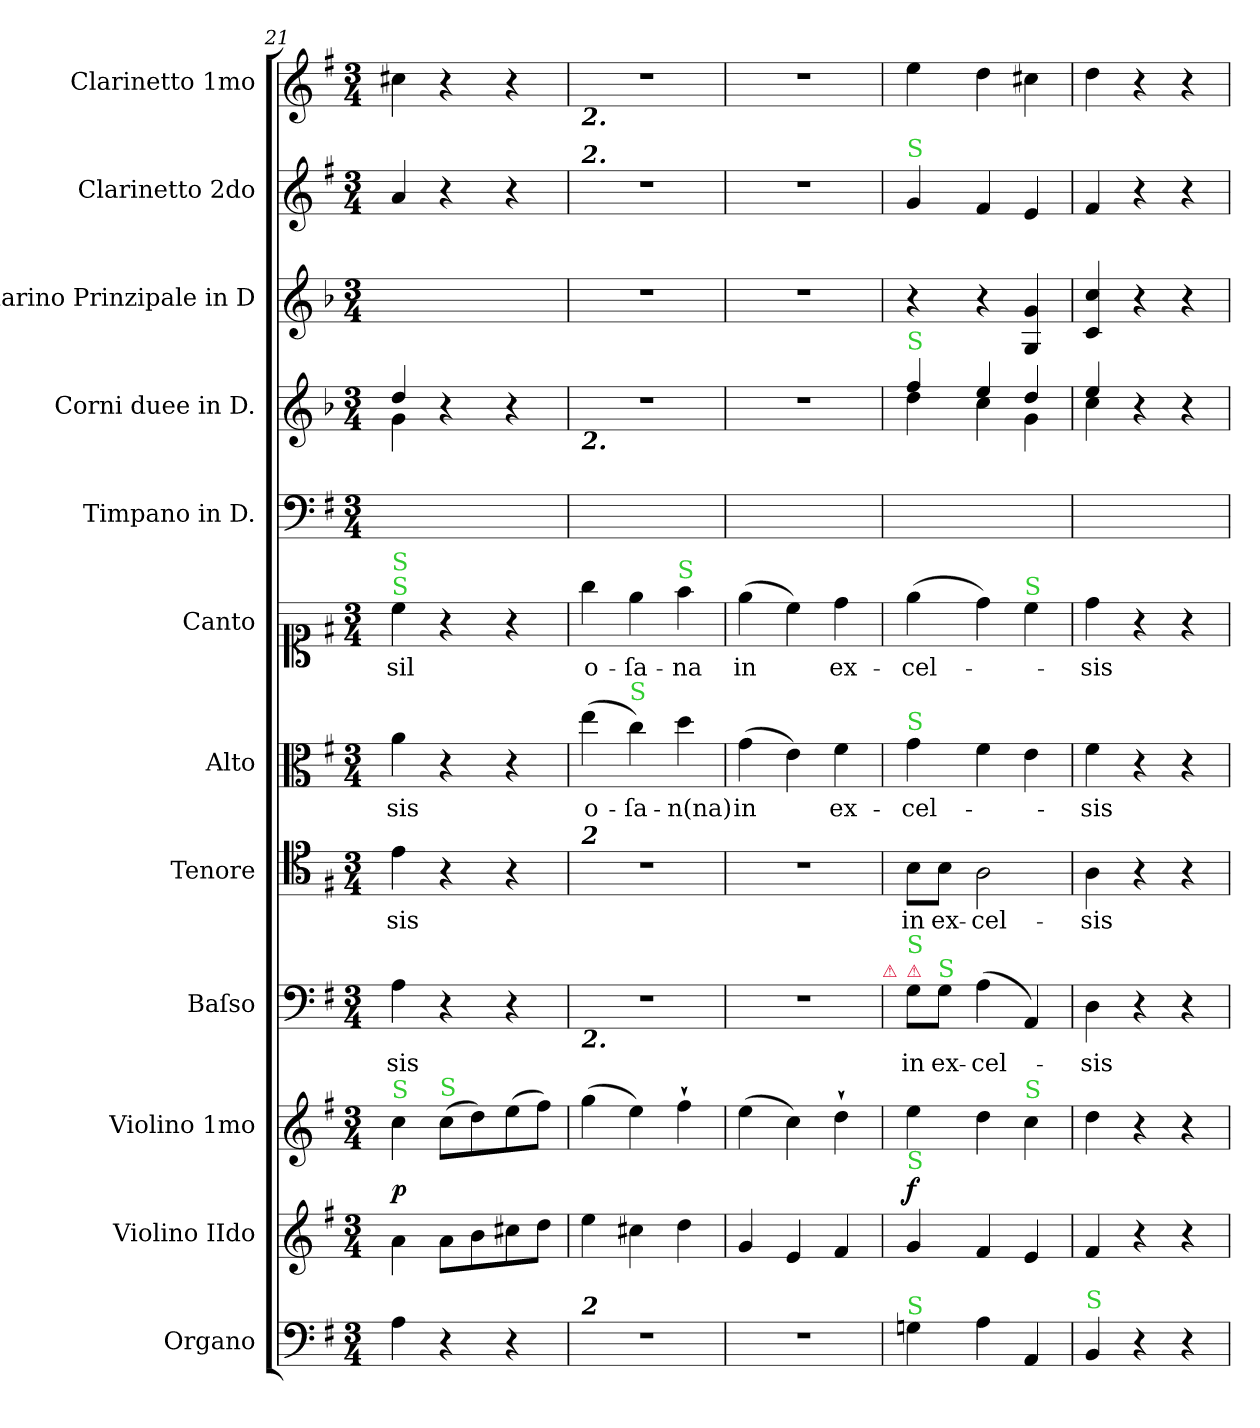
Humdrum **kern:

**kern	**kern	**dynam	**kern	**kern	**text	**kern	**text	**kern	**text	**kern	**text	**kern	**kern	**kern	**kern	**kern
*part12	*part11	*part11	*part10	*part9	*part9	*part8	*part8	*part7	*part7	*part6	*part6	*part5	*part4	*part3	*part2	*part1
*staff12	*staff11	*staff11	*staff10	*staff9	*staff9	*staff8	*staff8	*staff7	*staff7	*staff6	*staff6	*staff5	*staff4	*staff3	*staff2	*staff1
*I"Organo	*I"Violino IIdo	*	*I"Violino 1mo	*I"Baſso	*	*I"Tenore	*	*I"Alto	*	*I"Canto	*	*I"Timpano in D.	*I"Corni duee in D.	*I"Clarino Prinzipale in D	*I"Clarinetto 2do	*I"Clarinetto 1mo
*I'Org.	*I'Vn II	*	*	*I'B.	*	*I'T.	*	*I'A.	*	*I'C.	*	*I'Timp.	*	*I'Cl. in D	*	*I'Cl. I
*clefF4	*clefG2	*	*clefG2	*clefF4	*	*clefC4	*	*clefC3	*	*clefC1	*	*clefF4	*clefG2	*clefG2	*clefG2	*clefG2
*	*	*	*	*	*	*	*	*	*	*	*	*	*ITrd6c10	*ITrd6c10	*	*
*k[f#]	*k[f#]	*	*k[f#]	*k[f#]	*	*k[f#]	*	*k[f#]	*	*k[f#]	*	*k[f#]	*k[f#]	*k[f#]	*k[f#]	*k[f#]
*M3/4	*M3/4	*	*M3/4	*M3/4	*	*M3/4	*	*M3/4	*	*M3/4	*	*M3/4	*M3/4	*M3/4	*M3/4	*M3/4
=21	=21	=21	=21	=21	=21	=21	=21	=21	=21	=21	=21	=21	=21	=21	=21	=21
!	!	!	!	!	!	!	!	!	!	!LO:TX:a:color=limegreen:t=S	!	!	!	!	!	!
!	!	!	!	!	!	!	!	!	!	!LO:TX:a:color=limegreen:t=S	!	!	!	!	!	!
!	!	!	!LO:TX:a:color=limegreen:t=S	!	!	!	!	!	!	!	!	!	!	!	!	!
!	!	!LO:DY:a	!	!	!	!	!LO:LY:i	!	!	!	!	!	!	!	!	!
*	*	*	*	*	*	*	*	*	*	*	*	*	*^	*	*	*
4A\	4a\	p	4cc\	4A\	-sis	4e\	-sis	4a\	-sis	4cc\	-sil	2.ryy	4e/	4A\	2.ryy	4a/	4cc#X\
!	!	!	!LO:TX:a:color=limegreen:t=S	!	!	!	!	!	!	!	!	!	!	!	!	!	!
4r	8a\L	.	(>8cc\L	4r	.	4r	.	4r	.	4r	.	.	4r	2ryy	.	4r	4r
.	8b\	.	8dd\)	.	.	.	.	.	.	.	.	.	.	.	.	.	.
4r	8cc#\	.	(>8ee\	4r	.	4r	.	4r	.	4r	.	.	4r	.	.	4r	4r
.	8dd\J	.	8ff#\J)	.	.	.	.	.	.	.	.	.	.	.	.	.	.
*	*	*	*	*	*	*	*	*	*	*	*	*	*v	*v	*	*	*
=22	=22	=22	=22	=22	=22	=22	=22	=22	=22	=22	=22	=22	=22	=22	=22	=22
!	!	!	!	!	!	!	!	!	!	!	!	!	!	!	!	!LO:TX:b:Bi:t=2.
!	!	!	!	!	!	!	!	!	!	!	!	!	!	!	!LO:TX:a:Bi:t=2.	!
!	!	!	!	!	!	!	!	!	!	!	!	!	!LO:TX:b:Bi:t=2.	!	!	!
!	!	!	!	!	!	!LO:TX:a:Bi:t=2	!	!	!	!	!	!	!	!	!	!
!	!	!	!	!LO:TX:b:Bi:t=2.	!	!	!	!	!	!	!	!	!	!	!	!
!LO:TX:a:Bi:t=2	!	!	!	!	!	!	!	!	!	!	!	!	!	!	!	!
2.r	4ee\	.	(>4gg\	2.r	.	2.r	.	(>4ee\	o-	4gg\	o-	2.ryy	2.r	2.r	2.r	2.r
!	!	!	!	!	!	!	!	!LO:TX:a:color=limegreen:t=S	!	!	!	!	!	!	!	!
.	4cc#\	.	4ee\)	.	.	.	.	4cc\)	-ſa-	4ee\	-ſa-	.	.	.	.	.
!	!	!	!	!	!	!	!	!	!	!LO:TX:a:color=limegreen:t=S	!	!	!	!	!	!
.	4dd\	.	4ff#`>\	.	.	.	.	4dd\	-n(na)	4ff#\	-na	.	.	.	.	.
=23	=23	=23	=23	=23	=23	=23	=23	=23	=23	=23	=23	=23	=23	=23	=23	=23
2.r	4g/	.	(>4ee\	2.r	.	2.r	.	(>4g\	in	(>4ee\	in	2.ryy	2.r	2.r	2.r	2.r
.	4e/	.	4cc\)	.	.	.	.	4e\)	.	4cc\)	.	.	.	.	.	.
.	4f#/	.	4dd`>\	.	.	.	.	4f#\	ex-	4dd\	ex-	.	.	.	.	.
!	!	!	!	!LO:TX:a:color=crimson:t=⚠	!	!	!	!	!	!	!	!	!	!	!	!
=24	=24	=24	=24	=24	=24	=24	=24	=24	=24	=24	=24	=24	=24	=24	=24	=24
*	*	*	*	*	*	*	*	*	*	*	*	*	*^	*	*	*
!	!	!	!	!	!	!	!	!	!	!	!	!	!	!	!	!LO:TX:a:color=limegreen:t=S	!
!	!	!	!	!	!	!	!	!	!	!	!	!	!LO:TX:a:color=limegreen:t=S	!	!	!	!
!	!	!	!	!	!	!	!	!LO:TX:a:color=limegreen:t=S	!	!	!	!	!	!	!	!	!
!	!	!	!	!LO:TX:a:color=crimson:t=⚠	!	!	!	!	!	!	!	!	!	!	!	!	!
!	!	!	!	!LO:TX:a:color=limegreen:t=S	!	!	!	!	!	!	!	!	!	!	!	!	!
!	!LO:TX:a:color=limegreen:t=S	!	!	!	!	!	!	!	!	!	!	!	!	!	!	!	!
!LO:TX:a:color=limegreen:t=S	!	!	!	!	!	!	!	!	!	!	!	!	!	!	!	!	!
!	!	!LO:DY:a	!	!	!	!	!	!	!	!	!	!	!	!	!	!	!
4Gn\	4g/	f	4ee\	8G\L	in	8B\L	in	4g\	-cel-	(>4ee\	-cel-	2.ryy	4g/	4e\	4r	4g/	4ee\
!	!	!	!	!LO:TX:a:color=limegreen:t=S	!	!	!	!	!	!	!	!	!	!	!	!	!
.	.	.	.	8G\J	ex-	8B\J	ex-	.	.	.	.	.	.	.	.	.	.
4A\	4f#/	.	4dd\	(>4A\	-cel-	2A\	-cel-	4f#\	.	4dd\)	.	.	4f#/	4d\	4r	4f#/	4dd\
!	!	!	!	!	!	!	!	!	!	!LO:TX:a:color=limegreen:t=S	!	!	!	!	!	!	!
!	!	!	!LO:TX:a:color=limegreen:t=S	!	!	!	!	!	!	!	!	!	!	!	!	!	!
4AA/	4e/	.	4cc\	4AA/)	.	.	.	4e\	.	4cc\	.	.	4e/	4A\	4AA/ 4A/	4e/	4cc#X\
=25	=25	=25	=25	=25	=25	=25	=25	=25	=25	=25	=25	=25	=25	=25	=25	=25	=25
!LO:TX:a:color=limegreen:t=S	!	!	!	!	!	!	!	!	!	!	!	!	!	!	!	!	!
4BB/	4f#/	.	4dd\	4D\	-sis	4A\	-sis	4f#\	-sis	4dd\	-sis	2.ryy	4f#/	4d\	4D/ 4d/	4f#/	4dd\
4r	4r	.	4r	4r	.	4r	.	4r	.	4r	.	.	4r	2ryy	4r	4r	4r
4r	4r	.	4r	4r	.	4r	.	4r	.	4r	.	.	4r	.	4r	4r	4r
*	*	*	*	*	*	*	*	*	*	*	*	*	*v	*v	*	*	*
=	=	=	=	=	=	=	=	=	=	=	=	=	=	=	=	=
*-	*-	*-	*-	*-	*-	*-	*-	*-	*-	*-	*-	*-	*-	*-	*-	*-
